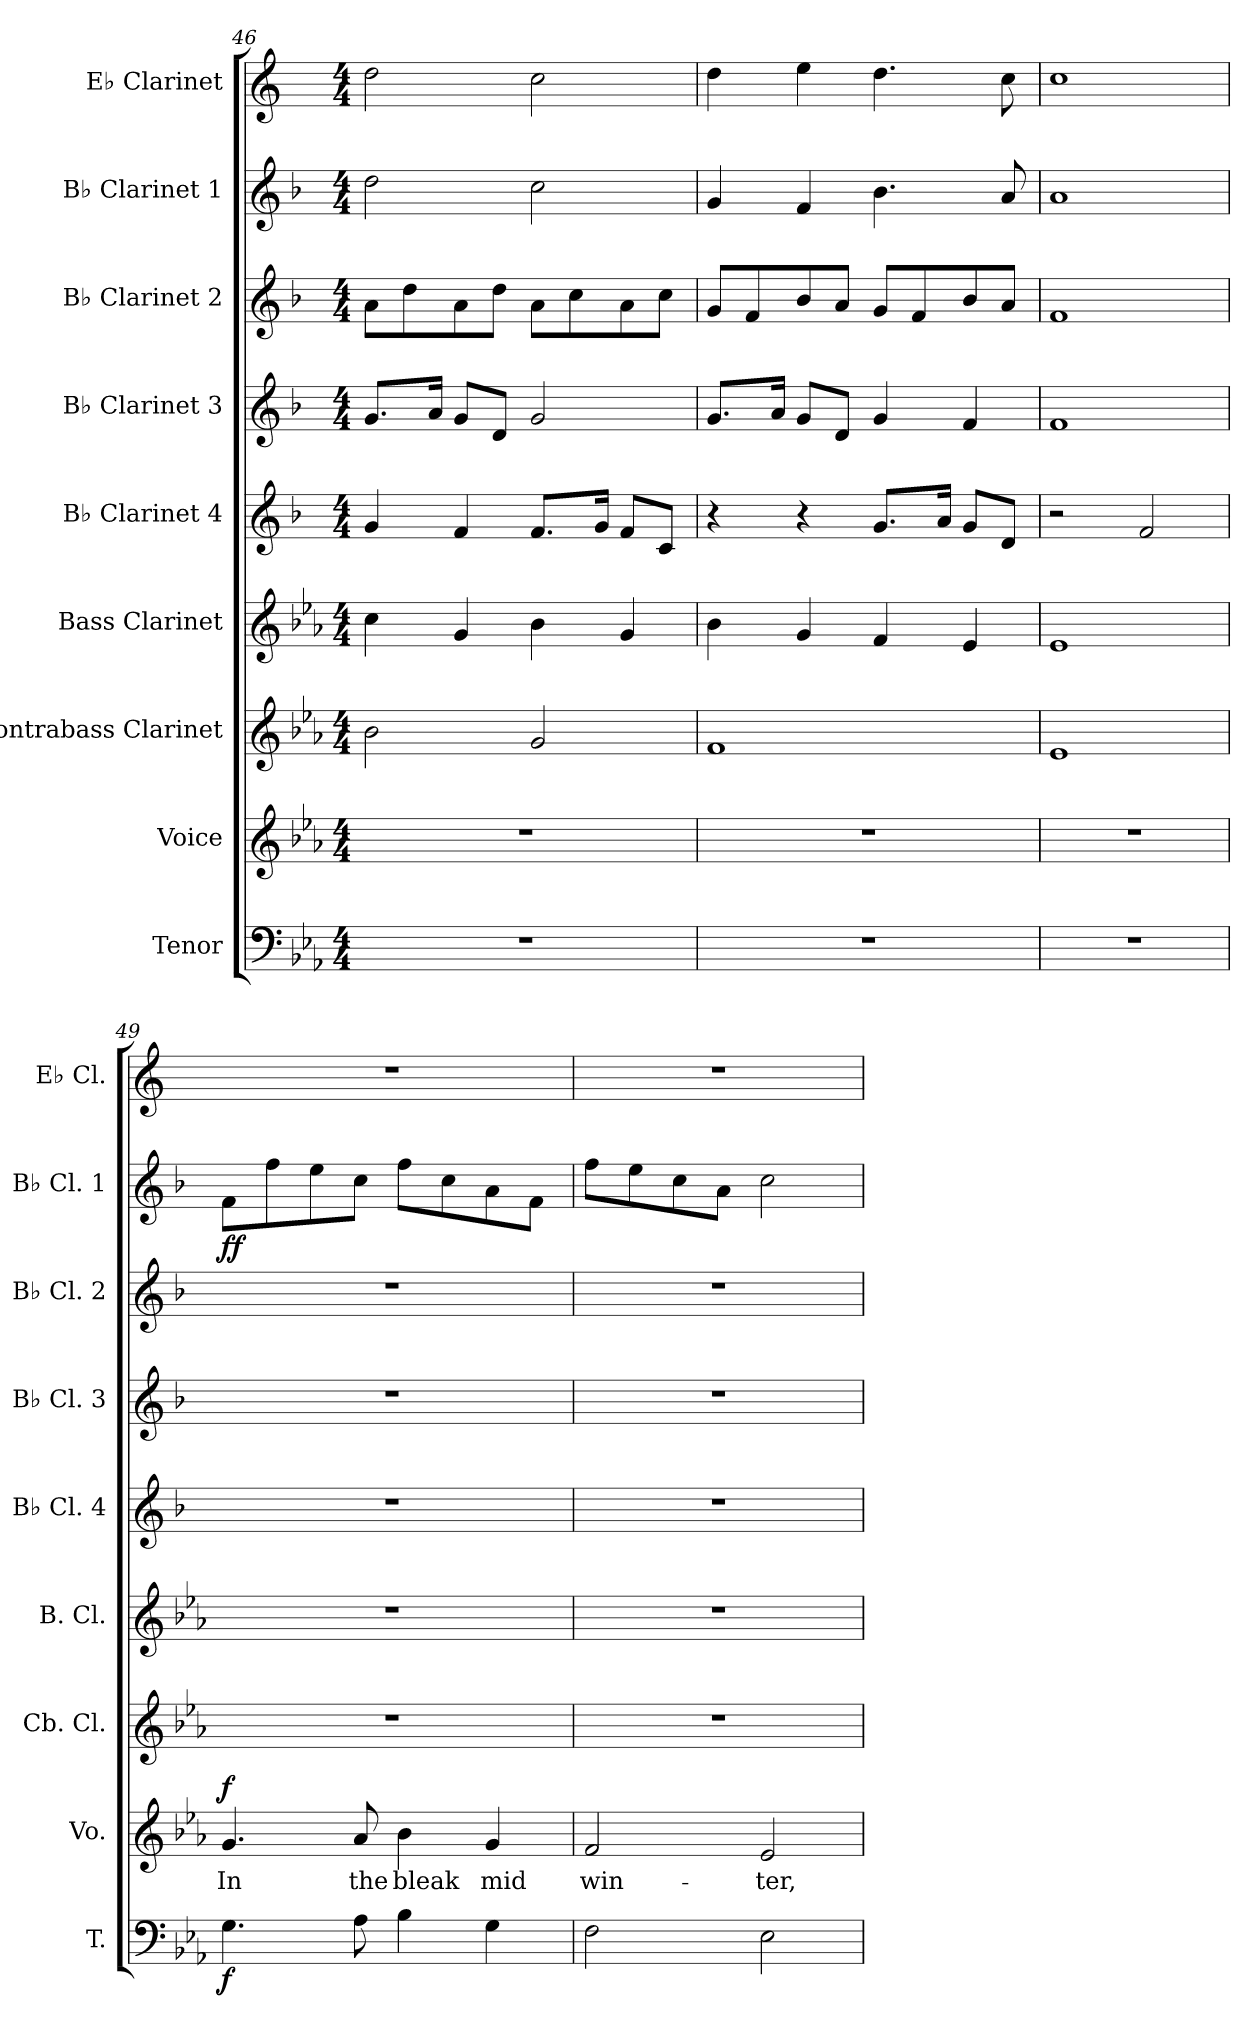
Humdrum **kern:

**kern	**dynam	**kern	**text	**dynam	**kern	**kern	**kern	**kern	**kern	**kern	**dynam	**kern
*part9	*part9	*part8	*part8	*part8	*part7	*part6	*part5	*part4	*part3	*part2	*part2	*part1
*staff9	*staff9	*staff8	*staff8	*staff8	*staff7	*staff6	*staff5	*staff4	*staff3	*staff2	*staff2	*staff1
*I"Tenor	*	*I"Voice	*	*	*I"Contrabass Clarinet	*I"Bass Clarinet	*I"B♭ Clarinet 4	*I"B♭ Clarinet 3	*I"B♭ Clarinet 2	*I"B♭ Clarinet 1	*	*I"E♭ Clarinet
*I'T.	*	*I'Vo.	*	*	*I'Cb. Cl.	*I'B. Cl.	*I'B♭ Cl. 4	*I'B♭ Cl. 3	*I'B♭ Cl. 2	*I'B♭ Cl. 1	*	*I'E♭ Cl.
*clefF4	*	*clefG2	*	*	*clefG2	*clefG2	*clefG2	*clefG2	*clefG2	*clefG2	*	*clefG2
*	*	*	*	*	*ITrd15c26	*ITrd8c14	*ITrd1c2	*ITrd1c2	*ITrd1c2	*ITrd1c2	*	*ITrd-2c-3
*k[b-e-a-]	*	*k[b-e-a-]	*	*	*k[b-e-a-]	*k[b-e-a-]	*k[b-e-a-]	*k[b-e-a-]	*k[b-e-a-]	*k[b-e-a-]	*	*k[b-e-a-]
*M4/4	*	*M4/4	*	*	*M4/4	*M4/4	*M4/4	*M4/4	*M4/4	*M4/4	*	*M4/4
=46	=46	=46	=46	=46	=46	=46	=46	=46	=46	=46	=46	=46
1r	.	1r	.	.	2BB-\	4c\	4f/	8.f/L	8g\L	2cc\	.	2ff\
.	.	.	.	.	.	.	.	.	8cc\	.	.	.
.	.	.	.	.	.	.	.	16g/Jk	.	.	.	.
.	.	.	.	.	.	4G/	4e-/	8f/L	8g\	.	.	.
.	.	.	.	.	.	.	.	8c/J	8cc\J	.	.	.
.	.	.	.	.	2GG/	4B-\	8.e-/L	2f/	8g\L	2b-\	.	2ee-\
.	.	.	.	.	.	.	.	.	8b-\	.	.	.
.	.	.	.	.	.	.	16f/Jk	.	.	.	.	.
.	.	.	.	.	.	4G/	8e-/L	.	8g\	.	.	.
.	.	.	.	.	.	.	8B-/J	.	8b-\J	.	.	.
=47	=47	=47	=47	=47	=47	=47	=47	=47	=47	=47	=47	=47
1r	.	1r	.	.	1FF	4B-\	4r	8.f/L	8f/L	4f/	.	4ff\
.	.	.	.	.	.	.	.	.	8e-/	.	.	.
.	.	.	.	.	.	.	.	16g/Jk	.	.	.	.
.	.	.	.	.	.	4G/	4r	8f/L	8a-/	4e-/	.	4gg\
.	.	.	.	.	.	.	.	8c/J	8g/J	.	.	.
.	.	.	.	.	.	4F/	8.f/L	4f/	8f/L	4.a-\	.	4.ff\
.	.	.	.	.	.	.	.	.	8e-/	.	.	.
.	.	.	.	.	.	.	16g/Jk	.	.	.	.	.
.	.	.	.	.	.	4E-/	8f/L	4e-/	8a-/	.	.	.
.	.	.	.	.	.	.	8c/J	.	8g/J	8g/	.	8ee-\
=48	=48	=48	=48	=48	=48	=48	=48	=48	=48	=48	=48	=48
1r	.	1r	.	.	1EE-	1E-	2r	1e-	1e-	1g	.	1ee-
.	.	.	.	.	.	.	2e-/	.	.	.	.	.
!!LO:PB:g=z
=49	=49	=49	=49	=49	=49	=49	=49	=49	=49	=49	=49	=49
!	!LO:DY:b	!	!	!LO:DY:b	!	!	!	!	!	!	!LO:DY:b	!
4.G\	f	4.g/	In	f	1r	1r	1r	1r	1r	8e-\L	ff	1r
.	.	.	.	.	.	.	.	.	.	8ee-\	.	.
.	.	.	.	.	.	.	.	.	.	8dd\	.	.
8A-\	.	8a-/	the	.	.	.	.	.	.	8b-\J	.	.
4B-\	.	4b-\	bleak	.	.	.	.	.	.	8ee-\L	.	.
.	.	.	.	.	.	.	.	.	.	8b-\	.	.
4G\	.	4g/	mid	.	.	.	.	.	.	8g\	.	.
.	.	.	.	.	.	.	.	.	.	8e-\J	.	.
=50	=50	=50	=50	=50	=50	=50	=50	=50	=50	=50	=50	=50
2F\	.	2f/	win-	.	1r	1r	1r	1r	1r	8ee-\L	.	1r
.	.	.	.	.	.	.	.	.	.	8dd\	.	.
.	.	.	.	.	.	.	.	.	.	8b-\	.	.
.	.	.	.	.	.	.	.	.	.	8g\J	.	.
2E-\	.	2e-/	-ter,	.	.	.	.	.	.	2b-\	.	.
=	=	=	=	=	=	=	=	=	=	=	=	=
*-	*-	*-	*-	*-	*-	*-	*-	*-	*-	*-	*-	*-
